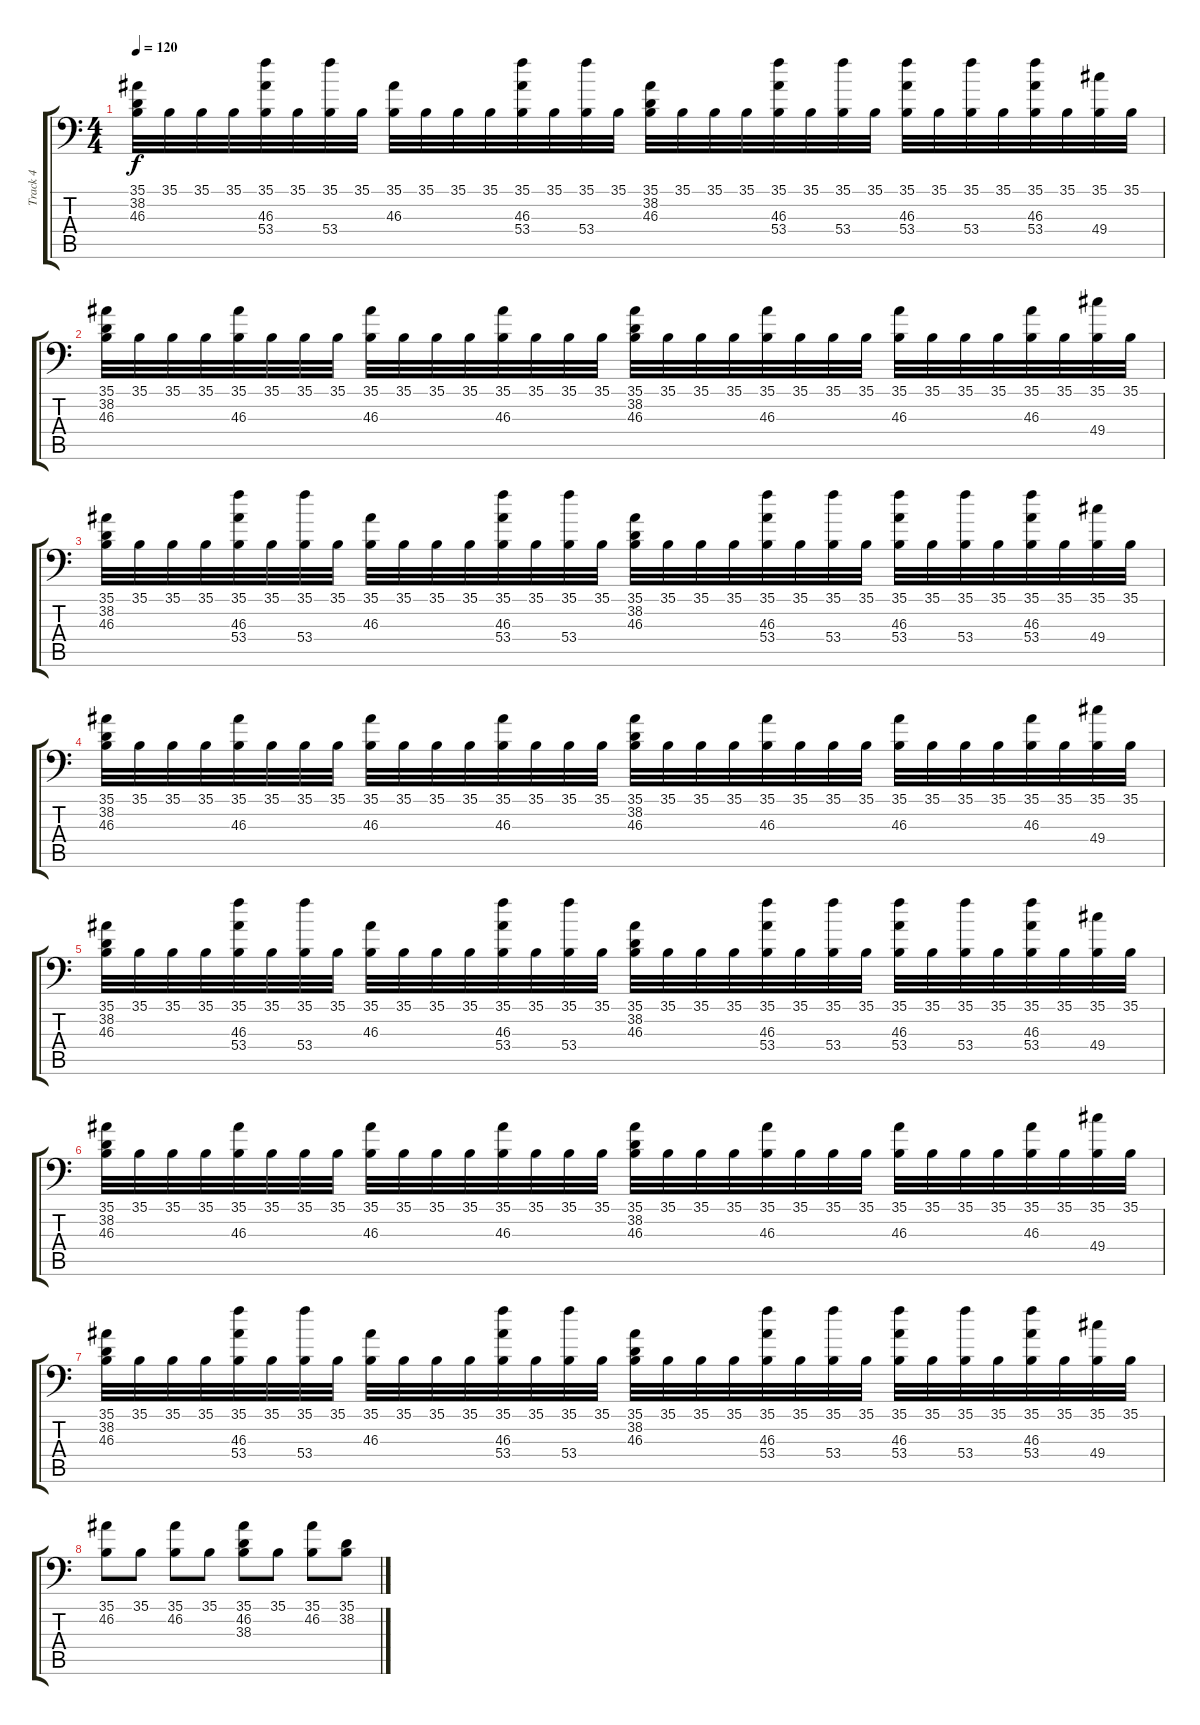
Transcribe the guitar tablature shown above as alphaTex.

\track ("Track 4" "Track 4") {instrument acousticgrandpiano}
\staff {score tabs}
\tuning (C-1 C-1 C-1 C-1 C-1 C-1) {hide}
\ts (4 4)
\tempo 120
\clef f4
\ks c
(35.1 38.2 46.3).32{dy f} 35.1.32 35.1.32 35.1.32 (35.1 46.3 53.4).32 35.1.32 (35.1 53.4).32 35.1.32 (35.1 46.3).32 35.1.32 35.1.32 35.1.32 (35.1 46.3 53.4).32 35.1.32 (35.1 53.4).32 35.1.32 (35.1 38.2 46.3).32 35.1.32 35.1.32 35.1.32 (35.1 46.3 53.4).32 35.1.32 (35.1 53.4).32 35.1.32 (35.1 46.3 53.4).32 35.1.32 (35.1 53.4).32 35.1.32 (35.1 46.3 53.4).32 35.1.32 (35.1 49.4).32 35.1.32 |
(35.1 38.2 46.3).32 35.1.32 35.1.32 35.1.32 (35.1 46.3).32 35.1.32 35.1.32 35.1.32 (35.1 46.3).32 35.1.32 35.1.32 35.1.32 (35.1 46.3).32 35.1.32 35.1.32 35.1.32 (35.1 38.2 46.3).32 35.1.32 35.1.32 35.1.32 (35.1 46.3).32 35.1.32 35.1.32 35.1.32 (35.1 46.3).32 35.1.32 35.1.32 35.1.32 (35.1 46.3).32 35.1.32 (35.1 49.4).32 35.1.32 |
(35.1 38.2 46.3).32 35.1.32 35.1.32 35.1.32 (35.1 46.3 53.4).32 35.1.32 (35.1 53.4).32 35.1.32 (35.1 46.3).32 35.1.32 35.1.32 35.1.32 (35.1 46.3 53.4).32 35.1.32 (35.1 53.4).32 35.1.32 (35.1 38.2 46.3).32 35.1.32 35.1.32 35.1.32 (35.1 46.3 53.4).32 35.1.32 (35.1 53.4).32 35.1.32 (35.1 46.3 53.4).32 35.1.32 (35.1 53.4).32 35.1.32 (35.1 46.3 53.4).32 35.1.32 (35.1 49.4).32 35.1.32 |
(35.1 38.2 46.3).32 35.1.32 35.1.32 35.1.32 (35.1 46.3).32 35.1.32 35.1.32 35.1.32 (35.1 46.3).32 35.1.32 35.1.32 35.1.32 (35.1 46.3).32 35.1.32 35.1.32 35.1.32 (35.1 38.2 46.3).32 35.1.32 35.1.32 35.1.32 (35.1 46.3).32 35.1.32 35.1.32 35.1.32 (35.1 46.3).32 35.1.32 35.1.32 35.1.32 (35.1 46.3).32 35.1.32 (35.1 49.4).32 35.1.32 |
(35.1 38.2 46.3).32 35.1.32 35.1.32 35.1.32 (35.1 46.3 53.4).32 35.1.32 (35.1 53.4).32 35.1.32 (35.1 46.3).32 35.1.32 35.1.32 35.1.32 (35.1 46.3 53.4).32 35.1.32 (35.1 53.4).32 35.1.32 (35.1 38.2 46.3).32 35.1.32 35.1.32 35.1.32 (35.1 46.3 53.4).32 35.1.32 (35.1 53.4).32 35.1.32 (35.1 46.3 53.4).32 35.1.32 (35.1 53.4).32 35.1.32 (35.1 46.3 53.4).32 35.1.32 (35.1 49.4).32 35.1.32 |
(35.1 38.2 46.3).32 35.1.32 35.1.32 35.1.32 (35.1 46.3).32 35.1.32 35.1.32 35.1.32 (35.1 46.3).32 35.1.32 35.1.32 35.1.32 (35.1 46.3).32 35.1.32 35.1.32 35.1.32 (35.1 38.2 46.3).32 35.1.32 35.1.32 35.1.32 (35.1 46.3).32 35.1.32 35.1.32 35.1.32 (35.1 46.3).32 35.1.32 35.1.32 35.1.32 (35.1 46.3).32 35.1.32 (35.1 49.4).32 35.1.32 |
(35.1 38.2 46.3).32 35.1.32 35.1.32 35.1.32 (35.1 46.3 53.4).32 35.1.32 (35.1 53.4).32 35.1.32 (35.1 46.3).32 35.1.32 35.1.32 35.1.32 (35.1 46.3 53.4).32 35.1.32 (35.1 53.4).32 35.1.32 (35.1 38.2 46.3).32 35.1.32 35.1.32 35.1.32 (35.1 46.3 53.4).32 35.1.32 (35.1 53.4).32 35.1.32 (35.1 46.3 53.4).32 35.1.32 (35.1 53.4).32 35.1.32 (35.1 46.3 53.4).32 35.1.32 (35.1 49.4).32 35.1.32 |
(35.1 46.2).8 35.1.8 (35.1 46.2).8 35.1.8 (35.1 46.2 38.3).8 35.1.8 (35.1 46.2).8 (35.1 38.2).8
